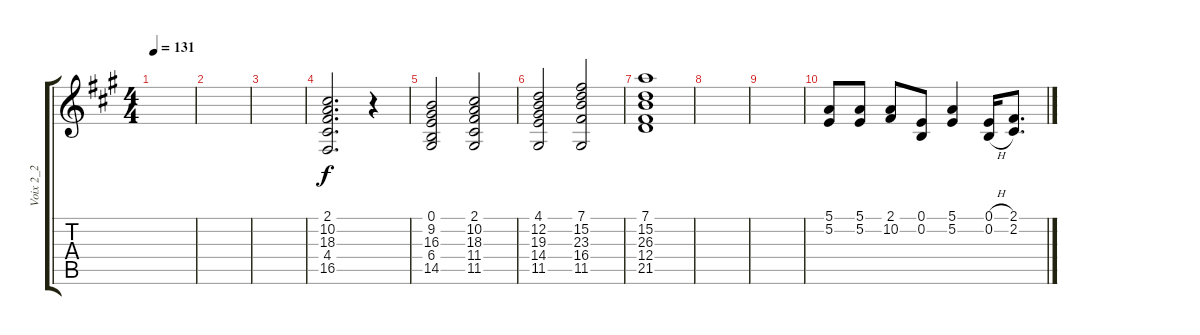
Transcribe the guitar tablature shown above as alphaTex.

\track ("Voix 2_2" "Voix 2_2") {instrument pad4choir}
\staff {score tabs}
\tuning (E4 B3 G3 D3 A2 E2) {hide}
\ts (4 4)
\tempo 131
\clef g2
\ks a
|
|
|
(2.1 10.2 18.3 4.4 16.5).2{d} r.4 |
(0.1 9.2 16.3 6.4 14.5).2 (2.1 10.2 18.3 11.4 11.5).2 |
(4.1 12.2 19.3 14.4 11.5).2 (7.1 15.2 23.3 16.4 11.5).2 |
(7.1 15.2 26.3 12.4 21.5).1 |
|
|
(5.1 5.2).8 (5.1 5.2).8 (2.1 10.2).8 (0.1 0.2).8 (5.1 5.2).4 (0.1{h} 0.2{h}).16 (2.1 2.2).8{d}
